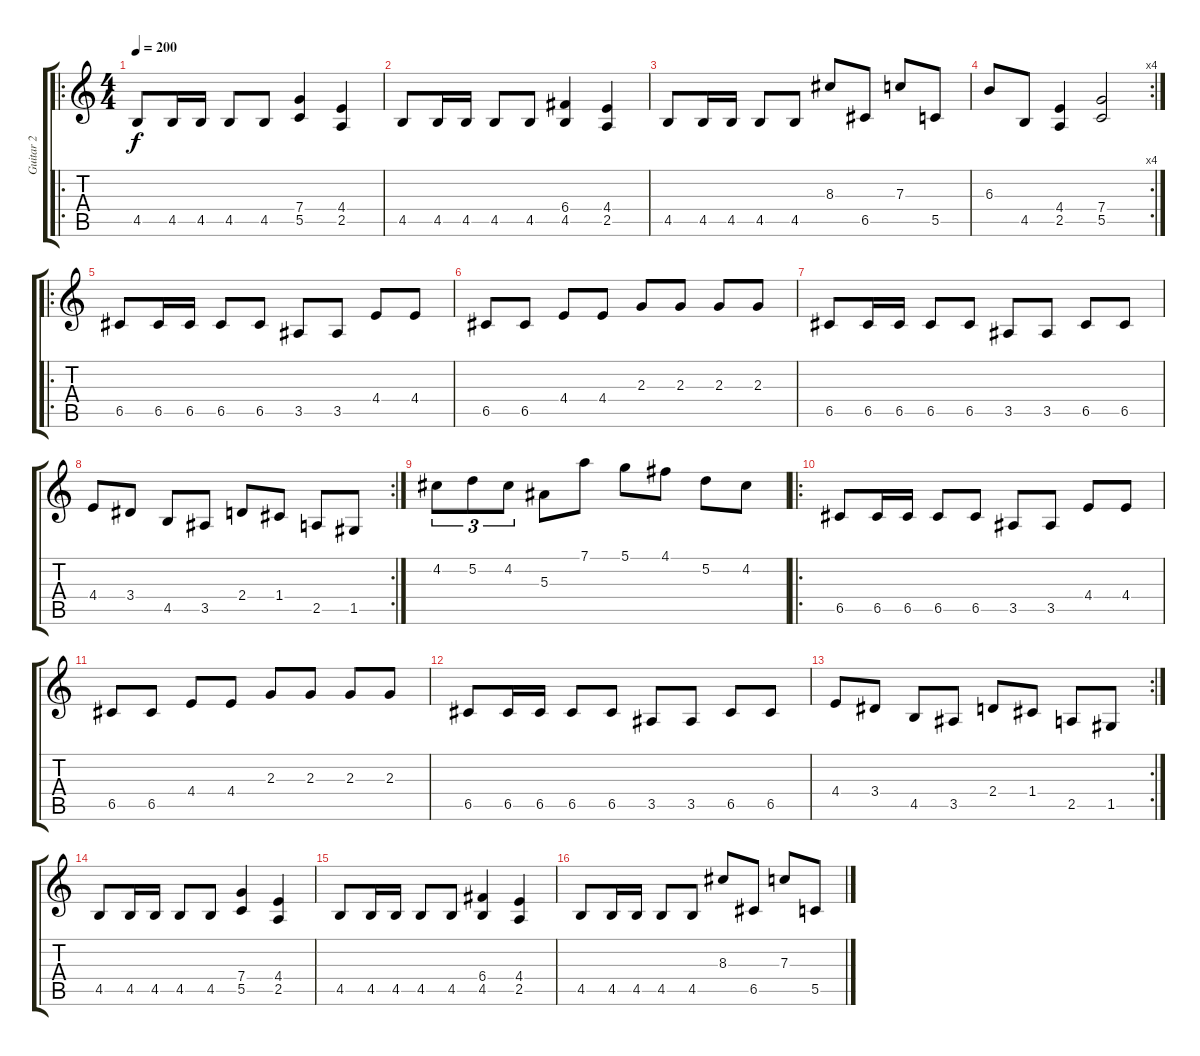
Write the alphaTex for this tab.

\track ("Guitar 2" "Guitar 2") {instrument distortionguitar}
\staff {score tabs}
\tuning (D4 A3 F3 C3 G2 D2) {hide}
\ro
\ts (4 4)
\tempo 200
\clef g2
\ks c
4.5.8{dy f} 4.5.16 4.5.16 4.5.8 4.5.8 (7.4 5.5).4 (4.4 2.5).4 |
4.5.8 4.5.16 4.5.16 4.5.8 4.5.8 (6.4 4.5).4 (4.4 2.5).4 |
4.5.8 4.5.16 4.5.16 4.5.8 4.5.8 8.3.8 6.5.8 7.3.8 5.5.8 |
\rc 4
6.3.8 4.5.8 (4.4 2.5).4 (7.4 5.5).2 |
\ro
6.5.8 6.5.16 6.5.16 6.5.8 6.5.8 3.5.8 3.5.8 4.4.8 4.4.8 |
6.5.8 6.5.8 4.4.8 4.4.8 2.3.8 2.3.8 2.3.8 2.3.8 |
6.5.8 6.5.16 6.5.16 6.5.8 6.5.8 3.5.8 3.5.8 6.5.8 6.5.8 |
\rc 2
4.4.8 3.4.8 4.5.8 3.5.8 2.4.8 1.4.8 2.5.8 1.5.8 |
4.2.8{tu (3 2)} 5.2.8{tu (3 2)} 4.2.8{tu (3 2)} 5.3.8 7.1.8 5.1.8 4.1.8 5.2.8 4.2.8 |
\ro
6.5.8 6.5.16 6.5.16 6.5.8 6.5.8 3.5.8 3.5.8 4.4.8 4.4.8 |
6.5.8 6.5.8 4.4.8 4.4.8 2.3.8 2.3.8 2.3.8 2.3.8 |
6.5.8 6.5.16 6.5.16 6.5.8 6.5.8 3.5.8 3.5.8 6.5.8 6.5.8 |
\rc 2
4.4.8 3.4.8 4.5.8 3.5.8 2.4.8 1.4.8 2.5.8 1.5.8 |
4.5.8 4.5.16 4.5.16 4.5.8 4.5.8 (7.4 5.5).4 (4.4 2.5).4 |
4.5.8 4.5.16 4.5.16 4.5.8 4.5.8 (6.4 4.5).4 (4.4 2.5).4 |
4.5.8 4.5.16 4.5.16 4.5.8 4.5.8 8.3.8 6.5.8 7.3.8 5.5.8
